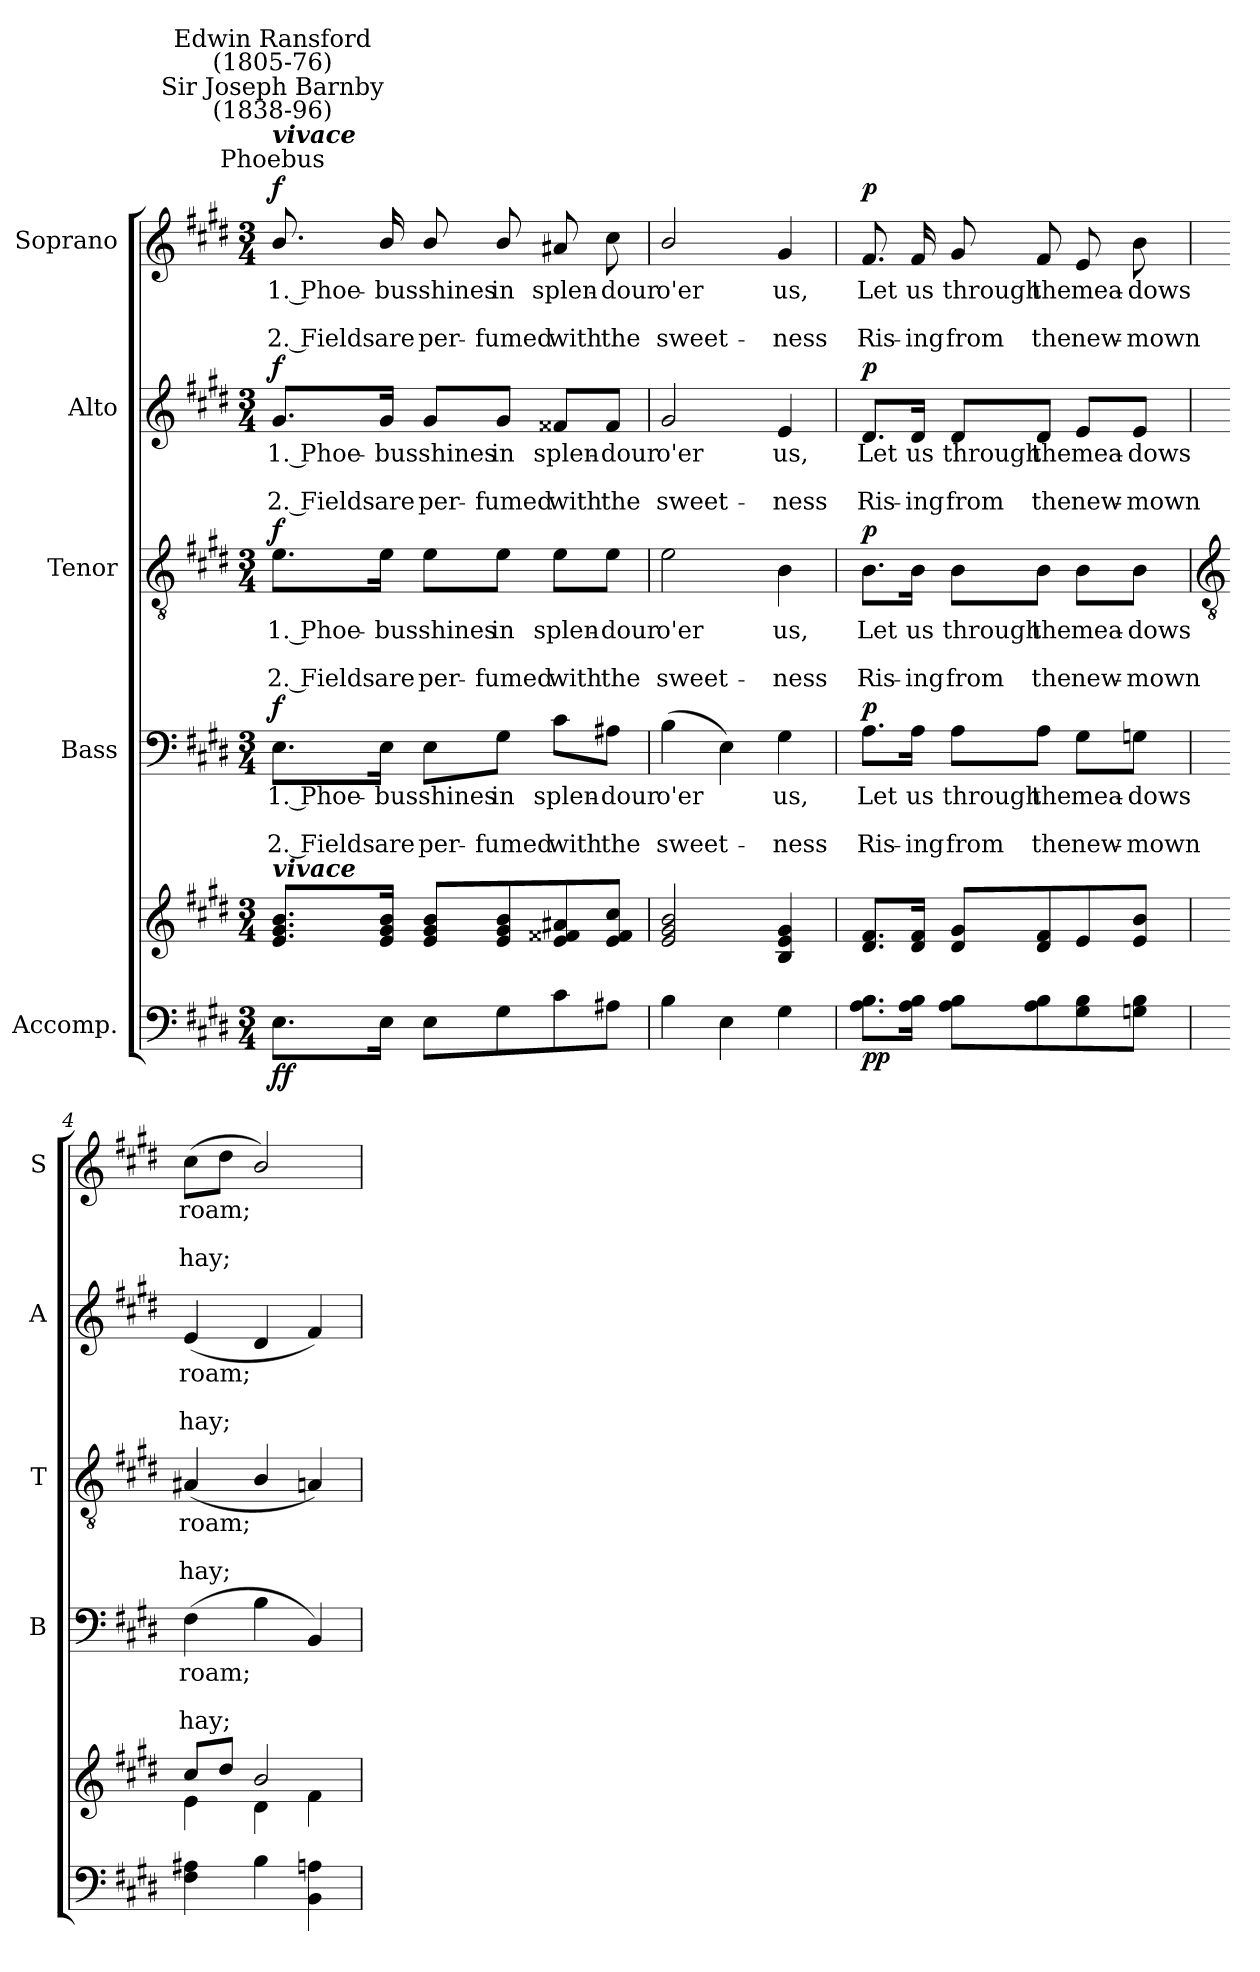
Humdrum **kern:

**kern	**kern	**dynam	**kern	**text	**text	**text	**dynam	**kern	**text	**text	**text	**dynam	**kern	**text	**text	**text	**dynam	**kern	**text	**text	**text	**dynam
*part5	*part5	*part5	*part4	*part4	*part4	*part4	*part4	*part3	*part3	*part3	*part3	*part3	*part2	*part2	*part2	*part2	*part2	*part1	*part1	*part1	*part1	*part1
*staff6	*staff5	*staff5/6	*staff4	*staff4	*staff4	*staff4	*staff4	*staff3	*staff3	*staff3	*staff3	*staff3	*staff2	*staff2	*staff2	*staff2	*staff2	*staff1	*staff1	*staff1	*staff1	*staff1
*I"Accomp.	*	*	*I"Bass	*	*	*	*	*I"Tenor	*	*	*	*	*I"Alto	*	*	*	*	*I"Soprano	*	*	*	*
*	*	*	*I'B	*	*	*	*	*I'T	*	*	*	*	*I'A	*	*	*	*	*I'S	*	*	*	*
*clefF4	*clefG2	*	*clefF4	*	*	*	*	*clefGv2	*	*	*	*	*clefG2	*	*	*	*	*clefG2	*	*	*	*
*k[f#c#g#d#]	*k[f#c#g#d#]	*	*k[f#c#g#d#]	*	*	*	*	*k[f#c#g#d#]	*	*	*	*	*k[f#c#g#d#]	*	*	*	*	*k[f#c#g#d#]	*	*	*	*
*E:	*E:	*	*E:	*	*	*	*	*E:	*	*	*	*	*E:	*	*	*	*	*E:	*	*	*	*
*M3/4	*M3/4	*	*M3/4	*	*	*	*	*M3/4	*	*	*	*	*M3/4	*	*	*	*	*M3/4	*	*	*	*
*MM92	*MM92	*	*MM92	*	*	*	*	*MM92	*	*	*	*	*MM92	*	*	*	*	*MM92	*	*	*	*
=1	=1	=1	=1	=1	=1	=1	=1	=1	=1	=1	=1	=1	=1	=1	=1	=1	=1	=1	=1	=1	=1	=1
!	!	!	!	!	!	!	!	!	!	!	!	!	!	!	!	!	!	!LO:TX:a:cj:t=Phoebus	!	!	!	!
!	!	!	!	!	!	!	!	!	!	!	!	!	!	!	!	!	!	!LO:TX:a:Bi:t=vivace	!	!	!	!
!	!	!	!	!	!	!	!	!	!	!	!	!	!	!	!	!	!	!LO:TX:a:cj:t=Sir Joseph Barnby\n(1838-96)	!	!	!	!
!	!	!	!	!	!	!	!	!	!	!	!	!	!	!	!	!	!	!LO:TX:a:cj:t=Edwin Ransford\n(1805-76)	!	!	!	!
!	!LO:TX:a:Bi:t=vivace	!	!	!	!	!	!	!	!	!	!	!	!	!	!	!	!	!	!	!	!	!
!	!	!LO:DY:b=2	!	!LO:LY:b	!	!LO:LY:b	!	!	!LO:LY:b	!	!LO:LY:b	!	!	!LO:LY:b	!	!LO:LY:b	!	!	!LO:LY:b	!	!LO:LY:b	!
!	!	!LO:DY:n=1:b	!	!	!	!	!LO:DY:b	!	!	!	!	!LO:DY:b	!	!	!	!	!LO:DY:b	!	!	!	!	!LO:DY:b
8.EL	8.e/ 8.g#/ 8.b/L	f f	8.E\L	1. Phoe-	.	-2. Fields	f	8.e\L	1. Phoe-	.	-2. Fields	f	8.g#/L	1. Phoe-	.	-2. Fields	f	8.b/	1. Phoe-	.	-2. Fields	f
!	!	!	!	!LO:LY:b	!	!LO:LY:b	!	!	!LO:LY:b	!	!LO:LY:b	!	!	!LO:LY:b	!	!LO:LY:b	!	!	!LO:LY:b	!	!LO:LY:b	!
16EJ	16e/ 16g#/ 16b/J	.	16E\Jk	bus	.	are	.	16e\Jk	bus	.	are	.	16g#/Jk	bus	.	are	.	16b/	bus	.	are	.
!	!	!	!	!LO:LY:b	!	!LO:LY:b	!	!	!LO:LY:b	!	!LO:LY:b	!	!	!LO:LY:b	!	!LO:LY:b	!	!	!LO:LY:b	!	!LO:LY:b	!
8EL	8e/ 8g#/ 8b/L	.	8E\L	shines	.	per-	.	8e\L	shines	.	per-	.	8g#/L	shines	.	per-	.	8b/	shines	.	per-	.
!	!	!	!	!LO:LY:b	!	!LO:LY:b	!	!	!LO:LY:b	!	!LO:LY:b	!	!	!LO:LY:b	!	!LO:LY:b	!	!	!LO:LY:b	!	!LO:LY:b	!
8G#	8e/ 8g#/ 8b/	.	8G#\J	-in	.	fumed	.	8e\J	-in	.	fumed	.	8g#/J	-in	.	fumed	.	8b/	-in	.	fumed	.
!	!	!	!	!LO:LY:b	!	!LO:LY:b	!	!	!LO:LY:b	!	!LO:LY:b	!	!	!LO:LY:b	!	!LO:LY:b	!	!	!LO:LY:b	!	!LO:LY:b	!
8c#	8e 8f##X 8a#X	.	8c#\L	splen-	.	-with	.	8e\L	splen-	.	-with	.	8f##X/L	splen-	.	-with	.	8a#X	splen-	.	-with	.
!	!	!	!	!LO:LY:b	!	!LO:LY:b	!	!	!LO:LY:b	!	!LO:LY:b	!	!	!LO:LY:b	!	!LO:LY:b	!	!	!LO:LY:b	!	!LO:LY:b	!
8A#XJ	8e 8f## 8cc#J	.	8A#X\J	dour	.	the	.	8e\J	dour	.	the	.	8f##/J	dour	.	the	.	8cc#	dour	.	the	.
=2	=2	=2	=2	=2	=2	=2	=2	=2	=2	=2	=2	=2	=2	=2	=2	=2	=2	=2	=2	=2	=2	=2
!	!	!	!	!LO:LY:b	!	!LO:LY:b	!	!	!LO:LY:b	!	!LO:LY:b	!	!	!LO:LY:b	!	!LO:LY:b	!	!	!LO:LY:b	!	!LO:LY:b	!
4B	2e/ 2g#/ 2b/	.	(>4B	o'er	.	sweet-	.	2e	o'er	.	sweet-	.	2g#	o'er	.	sweet-	.	2b/	o'er	.	sweet-	.
4E	.	.	4E)	.	.	.	.	.	.	.	.	.	.	.	.	.	.	.	.	.	.	.
!	!	!	!	!LO:LY:b	!	!LO:LY:b	!	!	!LO:LY:b	!	!LO:LY:b	!	!	!LO:LY:b	!	!LO:LY:b	!	!	!LO:LY:b	!	!LO:LY:b	!
4G#	4B 4e 4g#	.	4G#	us,	.	ness	.	4B	-us,	.	ness	.	4e	-us,	.	ness	.	4g#	-us,	.	ness	.
=3	=3	=3	=3	=3	=3	=3	=3	=3	=3	=3	=3	=3	=3	=3	=3	=3	=3	=3	=3	=3	=3	=3
!	!	!LO:DY:b=2	!	!LO:LY:b	!	!LO:LY:b	!	!	!LO:LY:b	!	!LO:LY:b	!	!	!LO:LY:b	!	!LO:LY:b	!	!	!LO:LY:b	!	!LO:LY:b	!
!	!	!LO:DY:n=1:b	!	!	!	!	!LO:DY:b	!	!	!	!	!LO:DY:b	!	!	!	!	!LO:DY:b	!	!	!	!	!LO:DY:b
8.A 8.BL	8.d# 8.f#L	p p	8.A\L	Let	.	Ris-	p	8.B\L	Let	.	Ris-	p	8.d#/L	Let	.	Ris-	p	8.f#	Let	.	Ris-	p
!	!	!	!	!LO:LY:b	!	!LO:LY:b	!	!	!LO:LY:b	!	!LO:LY:b	!	!	!LO:LY:b	!	!LO:LY:b	!	!	!LO:LY:b	!	!LO:LY:b	!
16A 16BJ	16d# 16f#J	.	16A\Jk	-us	.	ing	.	16B\Jk	-us	.	ing	.	16d#/Jk	-us	.	ing	.	16f#	-us	.	ing	.
!	!	!	!	!LO:LY:b	!	!LO:LY:b	!	!	!LO:LY:b	!	!LO:LY:b	!	!	!LO:LY:b	!	!LO:LY:b	!	!	!LO:LY:b	!	!LO:LY:b	!
8A 8BL	8d# 8g#L	.	8A\L	through	.	from	.	8B\L	through	.	from	.	8d#/L	through	.	from	.	8g#	through	.	from	.
!	!	!	!	!LO:LY:b	!	!LO:LY:b	!	!	!LO:LY:b	!	!LO:LY:b	!	!	!LO:LY:b	!	!LO:LY:b	!	!	!LO:LY:b	!	!LO:LY:b	!
8A 8B	8d# 8f#	.	8A\J	the	.	the	.	8B\J	the	.	the	.	8d#/J	the	.	the	.	8f#	the	.	the	.
!	!	!	!	!LO:LY:b	!	!LO:LY:b	!	!	!LO:LY:b	!	!LO:LY:b	!	!	!LO:LY:b	!	!LO:LY:b	!	!	!LO:LY:b	!	!LO:LY:b	!
8G# 8B	8e	.	8G#\L	mea-	.	-new-	.	8B\L	mea-	.	-new-	.	8e/L	mea-	.	-new-	.	8e	mea-	.	-new-	.
!	!	!	!	!LO:LY:b	!	!LO:LY:b	!	!	!LO:LY:b	!	!LO:LY:b	!	!	!LO:LY:b	!	!LO:LY:b	!	!	!LO:LY:b	!	!LO:LY:b	!
8Gn 8BJ	8e 8bJ	.	8Gn\J	-dows	.	mown	.	8B\J	-dows	.	mown	.	8e/J	-dows	.	mown	.	8b	-dows	.	mown	.
!!LO:LB:g=z
=4	=4	=4	=4	=4	=4	=4	=4	=4	=4	=4	=4	=4	=4	=4	=4	=4	=4	=4	=4	=4	=4	=4
*	*	*	*	*	*	*	*	*clefGv2	*	*	*	*	*	*	*	*	*	*	*	*	*	*
*	*^	*	*	*	*	*	*	*	*	*	*	*	*	*	*	*	*	*	*	*	*	*
!	!	!	!	!	!LO:LY:b	!	!LO:LY:b	!	!	!LO:LY:b	!	!LO:LY:b	!	!	!LO:LY:b	!	!LO:LY:b	!	!	!LO:LY:b	!	!LO:LY:b	!
4F# 4A#X	8cc#/L	4e\	.	(<4F#	roam;	.	hay;	.	(<4A#X	roam;	.	hay;	.	(<4e	roam;	.	hay;	.	(>8cc#L	roam;	.	hay;	.
.	8dd#/J	.	.	.	.	.	.	.	.	.	.	.	.	.	.	.	.	.	8dd#J	.	.	.	.
4B	2b/	4d#\	.	4B	.	.	.	.	4B/	.	.	.	.	4d#	.	.	.	.	2b/)	.	.	.	.
4BB 4An	.	4f#\	.	4BB)	.	.	.	.	4An)	.	.	.	.	4f#)	.	.	.	.	.	.	.	.	.
*	*v	*v	*	*	*	*	*	*	*	*	*	*	*	*	*	*	*	*	*	*	*	*	*
=	=	=	=	=	=	=	=	=	=	=	=	=	=	=	=	=	=	=	=	=	=	=
*-	*-	*-	*-	*-	*-	*-	*-	*-	*-	*-	*-	*-	*-	*-	*-	*-	*-	*-	*-	*-	*-	*-
